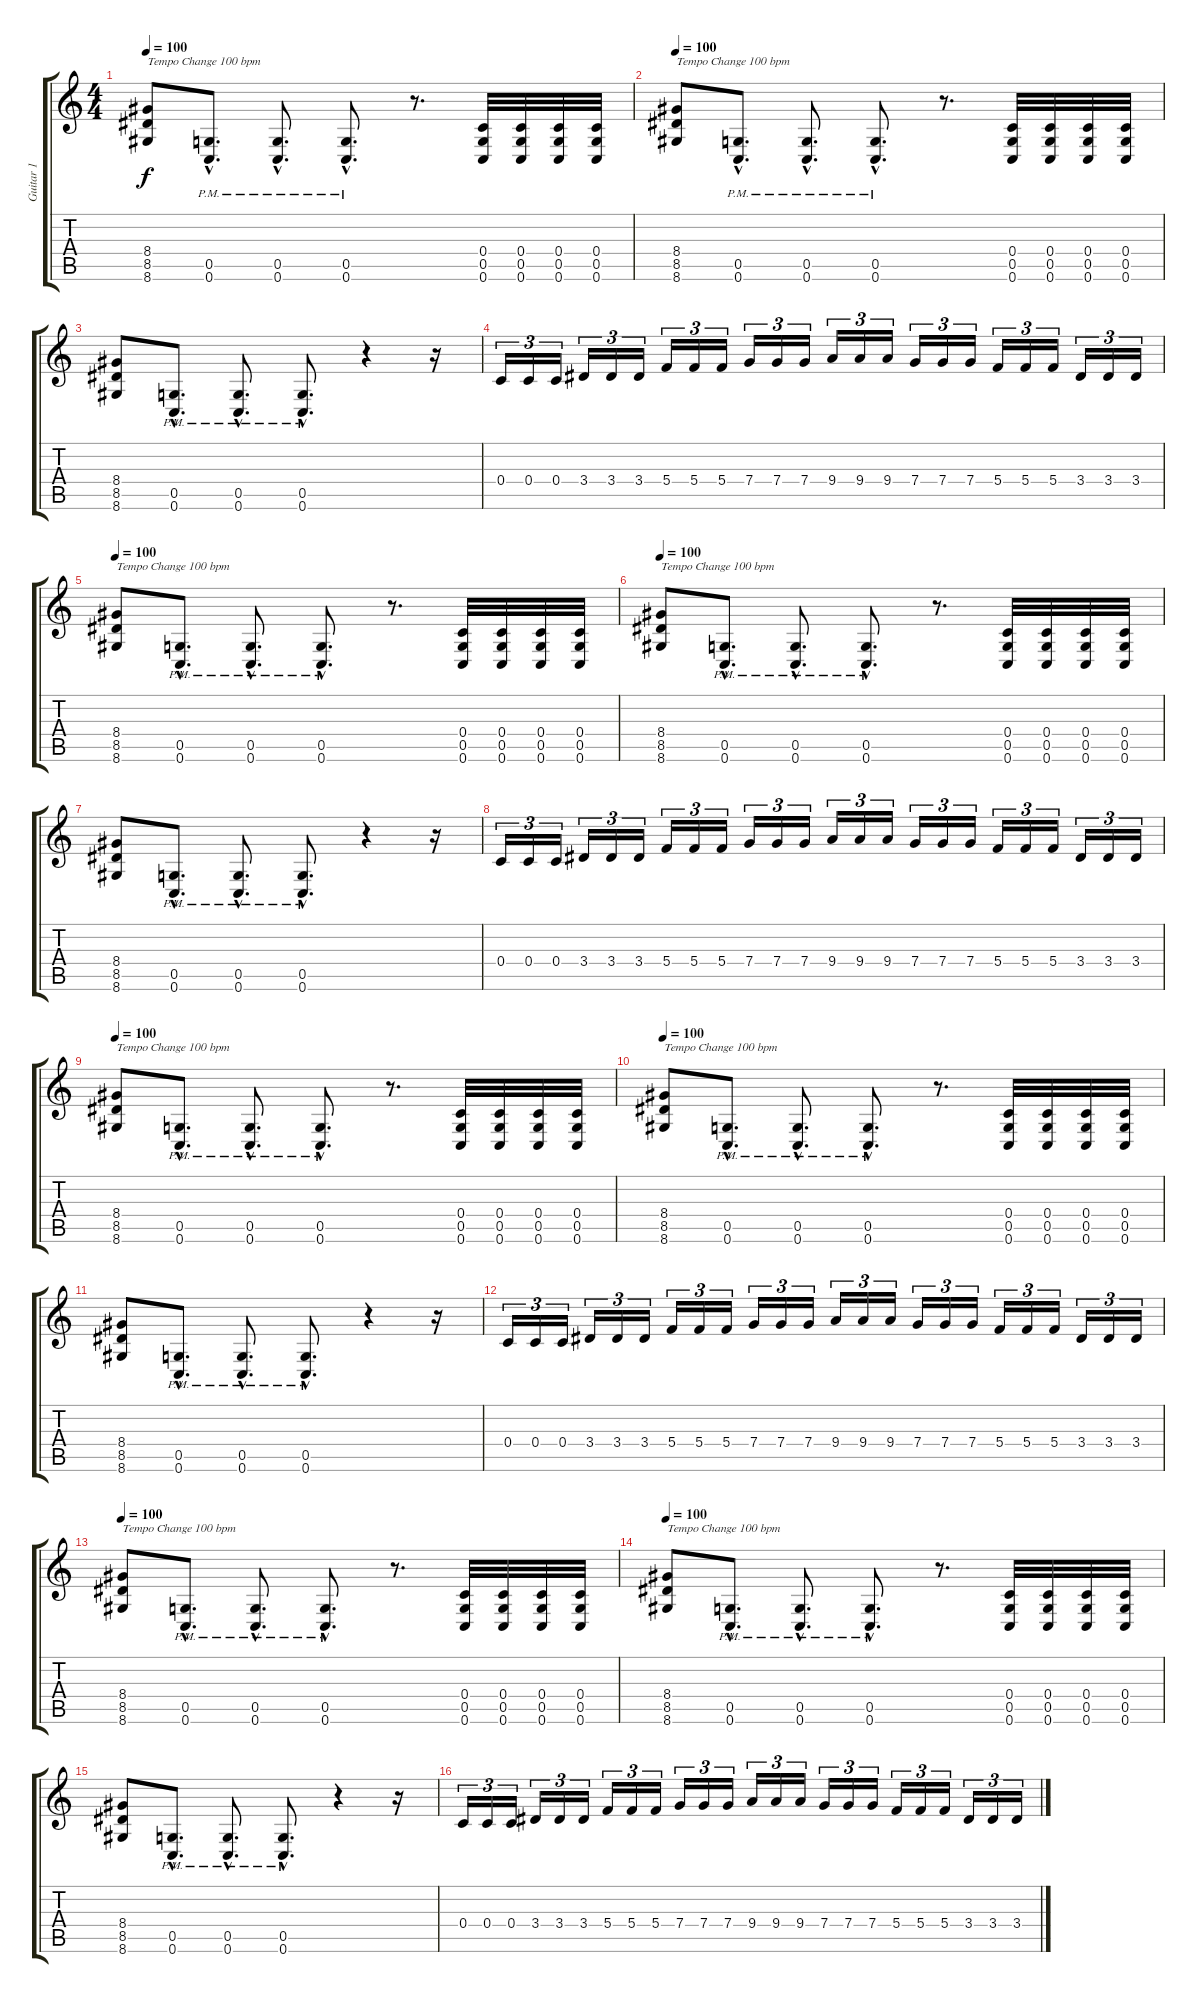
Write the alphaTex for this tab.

\track ("Guitar 1" "Guitar 1") {instrument distortionguitar}
\staff {score tabs}
\tuning (D4 A3 F3 C3 G2 C2) {hide}
\ts (4 4)
\tempo 100
\clef g2
\ks c
(8.4 8.5 8.6).8{txt "Tempo Change 100 bpm" dy f} (0.5{hac pm} 0.6{hac pm}).8{d} (0.5{hac pm} 0.6{hac pm}).8{d} (0.5{hac pm} 0.6{hac pm}).8{d} r.8{d} (0.4 0.5 0.6).32 (0.4 0.5 0.6).32 (0.4 0.5 0.6).32 (0.4 0.5 0.6).32 |
\tempo 100
(8.4 8.5 8.6).8{txt "Tempo Change 100 bpm"} (0.5{hac pm} 0.6{hac pm}).8{d} (0.5{hac pm} 0.6{hac pm}).8{d} (0.5{hac pm} 0.6{hac pm}).8{d} r.8{d} (0.4 0.5 0.6).32 (0.4 0.5 0.6).32 (0.4 0.5 0.6).32 (0.4 0.5 0.6).32 |
(8.4 8.5 8.6).8 (0.5{hac pm} 0.6{hac pm}).8{d} (0.5{hac pm} 0.6{hac pm}).8{d} (0.5{hac pm} 0.6{hac pm}).8{d} r.4 r.16 |
0.4.16{tu (3 2)} 0.4.16{tu (3 2)} 0.4.16{tu (3 2)} 3.4.16{tu (3 2)} 3.4.16{tu (3 2)} 3.4.16{tu (3 2)} 5.4.16{tu (3 2)} 5.4.16{tu (3 2)} 5.4.16{tu (3 2)} 7.4.16{tu (3 2)} 7.4.16{tu (3 2)} 7.4.16{tu (3 2)} 9.4.16{tu (3 2)} 9.4.16{tu (3 2)} 9.4.16{tu (3 2)} 7.4.16{tu (3 2)} 7.4.16{tu (3 2)} 7.4.16{tu (3 2)} 5.4.16{tu (3 2)} 5.4.16{tu (3 2)} 5.4.16{tu (3 2)} 3.4.16{tu (3 2)} 3.4.16{tu (3 2)} 3.4.16{tu (3 2)} |
\tempo 100
(8.4 8.5 8.6).8{txt "Tempo Change 100 bpm"} (0.5{hac pm} 0.6{hac pm}).8{d} (0.5{hac pm} 0.6{hac pm}).8{d} (0.5{hac pm} 0.6{hac pm}).8{d} r.8{d} (0.4 0.5 0.6).32 (0.4 0.5 0.6).32 (0.4 0.5 0.6).32 (0.4 0.5 0.6).32 |
\tempo 100
(8.4 8.5 8.6).8{txt "Tempo Change 100 bpm"} (0.5{hac pm} 0.6{hac pm}).8{d} (0.5{hac pm} 0.6{hac pm}).8{d} (0.5{hac pm} 0.6{hac pm}).8{d} r.8{d} (0.4 0.5 0.6).32 (0.4 0.5 0.6).32 (0.4 0.5 0.6).32 (0.4 0.5 0.6).32 |
(8.4 8.5 8.6).8 (0.5{hac pm} 0.6{hac pm}).8{d} (0.5{hac pm} 0.6{hac pm}).8{d} (0.5{hac pm} 0.6{hac pm}).8{d} r.4 r.16 |
0.4.16{tu (3 2)} 0.4.16{tu (3 2)} 0.4.16{tu (3 2)} 3.4.16{tu (3 2)} 3.4.16{tu (3 2)} 3.4.16{tu (3 2)} 5.4.16{tu (3 2)} 5.4.16{tu (3 2)} 5.4.16{tu (3 2)} 7.4.16{tu (3 2)} 7.4.16{tu (3 2)} 7.4.16{tu (3 2)} 9.4.16{tu (3 2)} 9.4.16{tu (3 2)} 9.4.16{tu (3 2)} 7.4.16{tu (3 2)} 7.4.16{tu (3 2)} 7.4.16{tu (3 2)} 5.4.16{tu (3 2)} 5.4.16{tu (3 2)} 5.4.16{tu (3 2)} 3.4.16{tu (3 2)} 3.4.16{tu (3 2)} 3.4.16{tu (3 2)} |
\tempo 100
(8.4 8.5 8.6).8{txt "Tempo Change 100 bpm"} (0.5{hac pm} 0.6{hac pm}).8{d} (0.5{hac pm} 0.6{hac pm}).8{d} (0.5{hac pm} 0.6{hac pm}).8{d} r.8{d} (0.4 0.5 0.6).32 (0.4 0.5 0.6).32 (0.4 0.5 0.6).32 (0.4 0.5 0.6).32 |
\tempo 100
(8.4 8.5 8.6).8{txt "Tempo Change 100 bpm"} (0.5{hac pm} 0.6{hac pm}).8{d} (0.5{hac pm} 0.6{hac pm}).8{d} (0.5{hac pm} 0.6{hac pm}).8{d} r.8{d} (0.4 0.5 0.6).32 (0.4 0.5 0.6).32 (0.4 0.5 0.6).32 (0.4 0.5 0.6).32 |
(8.4 8.5 8.6).8 (0.5{hac pm} 0.6{hac pm}).8{d} (0.5{hac pm} 0.6{hac pm}).8{d} (0.5{hac pm} 0.6{hac pm}).8{d} r.4 r.16 |
0.4.16{tu (3 2)} 0.4.16{tu (3 2)} 0.4.16{tu (3 2)} 3.4.16{tu (3 2)} 3.4.16{tu (3 2)} 3.4.16{tu (3 2)} 5.4.16{tu (3 2)} 5.4.16{tu (3 2)} 5.4.16{tu (3 2)} 7.4.16{tu (3 2)} 7.4.16{tu (3 2)} 7.4.16{tu (3 2)} 9.4.16{tu (3 2)} 9.4.16{tu (3 2)} 9.4.16{tu (3 2)} 7.4.16{tu (3 2)} 7.4.16{tu (3 2)} 7.4.16{tu (3 2)} 5.4.16{tu (3 2)} 5.4.16{tu (3 2)} 5.4.16{tu (3 2)} 3.4.16{tu (3 2)} 3.4.16{tu (3 2)} 3.4.16{tu (3 2)} |
\tempo 100
(8.4 8.5 8.6).8{txt "Tempo Change 100 bpm"} (0.5{hac pm} 0.6{hac pm}).8{d} (0.5{hac pm} 0.6{hac pm}).8{d} (0.5{hac pm} 0.6{hac pm}).8{d} r.8{d} (0.4 0.5 0.6).32 (0.4 0.5 0.6).32 (0.4 0.5 0.6).32 (0.4 0.5 0.6).32 |
\tempo 100
(8.4 8.5 8.6).8{txt "Tempo Change 100 bpm"} (0.5{hac pm} 0.6{hac pm}).8{d} (0.5{hac pm} 0.6{hac pm}).8{d} (0.5{hac pm} 0.6{hac pm}).8{d} r.8{d} (0.4 0.5 0.6).32 (0.4 0.5 0.6).32 (0.4 0.5 0.6).32 (0.4 0.5 0.6).32 |
(8.4 8.5 8.6).8 (0.5{hac pm} 0.6{hac pm}).8{d} (0.5{hac pm} 0.6{hac pm}).8{d} (0.5{hac pm} 0.6{hac pm}).8{d} r.4 r.16 |
0.4.16{tu (3 2)} 0.4.16{tu (3 2)} 0.4.16{tu (3 2)} 3.4.16{tu (3 2)} 3.4.16{tu (3 2)} 3.4.16{tu (3 2)} 5.4.16{tu (3 2)} 5.4.16{tu (3 2)} 5.4.16{tu (3 2)} 7.4.16{tu (3 2)} 7.4.16{tu (3 2)} 7.4.16{tu (3 2)} 9.4.16{tu (3 2)} 9.4.16{tu (3 2)} 9.4.16{tu (3 2)} 7.4.16{tu (3 2)} 7.4.16{tu (3 2)} 7.4.16{tu (3 2)} 5.4.16{tu (3 2)} 5.4.16{tu (3 2)} 5.4.16{tu (3 2)} 3.4.16{tu (3 2)} 3.4.16{tu (3 2)} 3.4.16{tu (3 2)}
